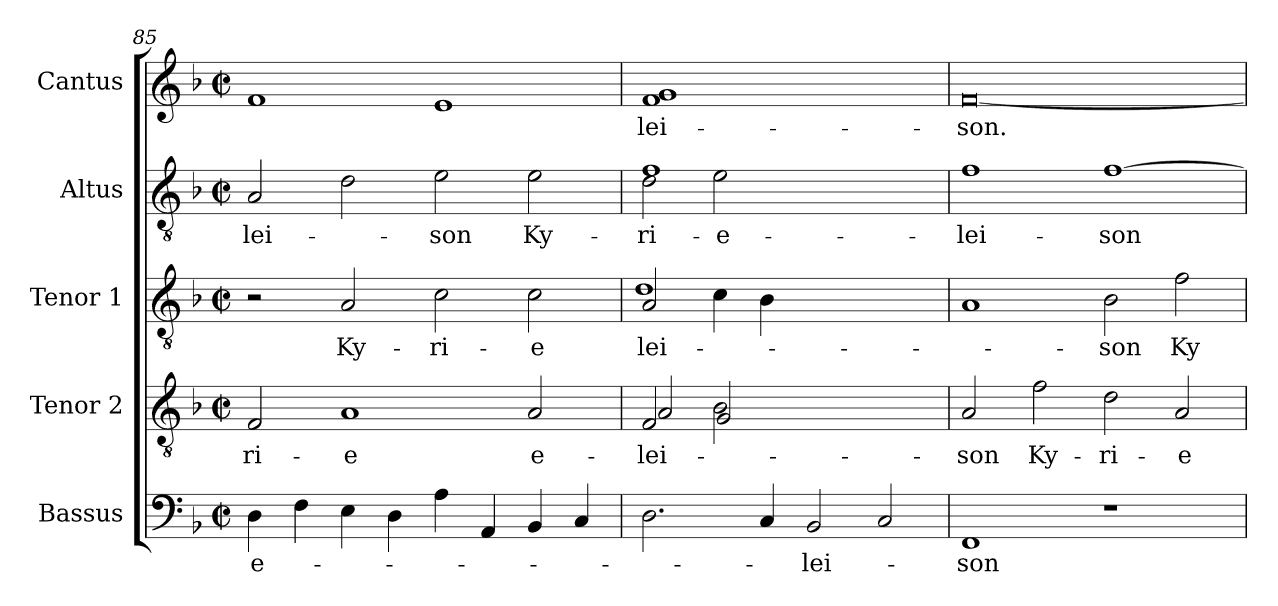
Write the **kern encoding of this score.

**kern	**text	**kern	**text	**kern	**text	**kern	**text	**kern	**text
*part5	*part5	*part4	*part4	*part3	*part3	*part2	*part2	*part1	*part1
*staff5	*staff5	*staff4	*staff4	*staff3	*staff3	*staff2	*staff2	*staff1	*staff1
*I"Bassus	*	*I"Tenor 2	*	*I"Tenor 1	*	*I"Altus	*	*I"Cantus	*
!!LO:LB:g=z
*clefF4	*	*clefGv2	*	*clefGv2	*	*clefGv2	*	*clefG2	*
*k[b-]	*	*k[b-]	*	*k[b-]	*	*k[b-]	*	*k[b-]	*
*F:	*	*F:	*	*F:	*	*F:	*	*F:	*
*M2/2	*	*M2/2	*	*M2/2	*	*M2/2	*	*M2/2	*
*met(c|)	*	*met(c|)	*	*met(c|)	*	*met(c|)	*	*met(c|)	*
=85	=85	=85	=85	=85	=85	=85	=85	=85	=85
!	!LO:LY:b:cj	!	!LO:LY:b:cj	!	!	!	!LO:LY:b:cj	!	!
4D\	e-	2F/	-ri-	2r	.	2A/	-lei-	1f	.
4F\	.	.	.	.	.	.	.	.	.
!	!	!	!LO:LY:b:rj	!	!LO:LY:b:cj	!	!	!	!
4E\	.	1A	-e	2A/	Ky-	2d\	.	.	.
4D\	.	.	.	.	.	.	.	.	.
!	!	!	!	!	!LO:LY:b:cj	!	!LO:LY:b:cj	!	!
4A\	.	.	.	2c\	-ri-	2e\	-son	1e	.
4AA/	.	.	.	.	.	.	.	.	.
!	!	!	!LO:LY:b:cj	!	!LO:LY:b:cj	!	!LO:LY:b:cj	!	!
4BB-/	.	2A/	e-	2c\	-e	2e\	Ky-	.	.
4C/	.	.	.	.	.	.	.	.	.
=86	=86	=86	=86	=86	=86	=86	=86	=86	=86
!	!	!	!LO:LY:b:cj	!	!LO:LY:b:cj	!	!	!	!
*	*	*^	*	*^	*	*	*	*	*
!	!	!	!	!	!	!	!LO:LY:b:cj	!	!LO:LY:b:rj	!	!
*	*	*	*	*	*	*	*	*^	*	*	*
!	!	!	!	!	!	!	!	!	!	!LO:LY:b:cj	!	!LO:LY:b:cj
2.D\	.	2F/	2A/	-lei-	2A/	1d	-lei-	1f	2d\	-ri-	1f 1g	-lei-
!	!	!	!	!	!	!	!	!	!	!LO:LY:b:cj	!	!
.	.	2B-\	2G/	.	4c\	.	.	.	2e\	e-	.	.
4C/	.	.	.	.	4B-\	.	.	.	.	.	.	.
!	!LO:LY:b:cj	!	!	!	!	!	!	!	!	!	!	!
2BB-/	-lei-	1ryy	1ryy	.	1ryy	1ryy	.	1ryy	1ryy	.	1ryy	.
2C/	.	.	.	.	.	.	.	.	.	.	.	.
*	*	*v	*v	*	*	*	*	*v	*v	*	*	*
*	*	*	*	*v	*v	*	*	*	*	*
=87	=87	=87	=87	=87	=87	=87	=87	=87	=87
!	!LO:LY:b:cj	!	!LO:LY:b:cj	!	!	!	!LO:LY:b:cj	!	!LO:LY:b:cj
1FF	-son	2A/	-son	1A	.	1f	-lei-	[<0f	-son.
!	!	!	!LO:LY:b:cj	!	!	!	!	!	!
.	.	2f\	Ky-	.	.	.	.	.	.
!	!	!	!LO:LY:b:rj	!	!LO:LY:b:cj	!	!LO:LY:b:cj	!	!
1r	.	2d\	-ri-	2B-\	-son	[>1f	-son	.	.
!	!	!	!LO:LY:b:cj	!	!LO:LY:b:cj	!	!	!	!
.	.	2A/	-e	2f\	Ky-	.	.	.	.
=	=	=	=	=	=	=	=	=	=
*-	*-	*-	*-	*-	*-	*-	*-	*-	*-
